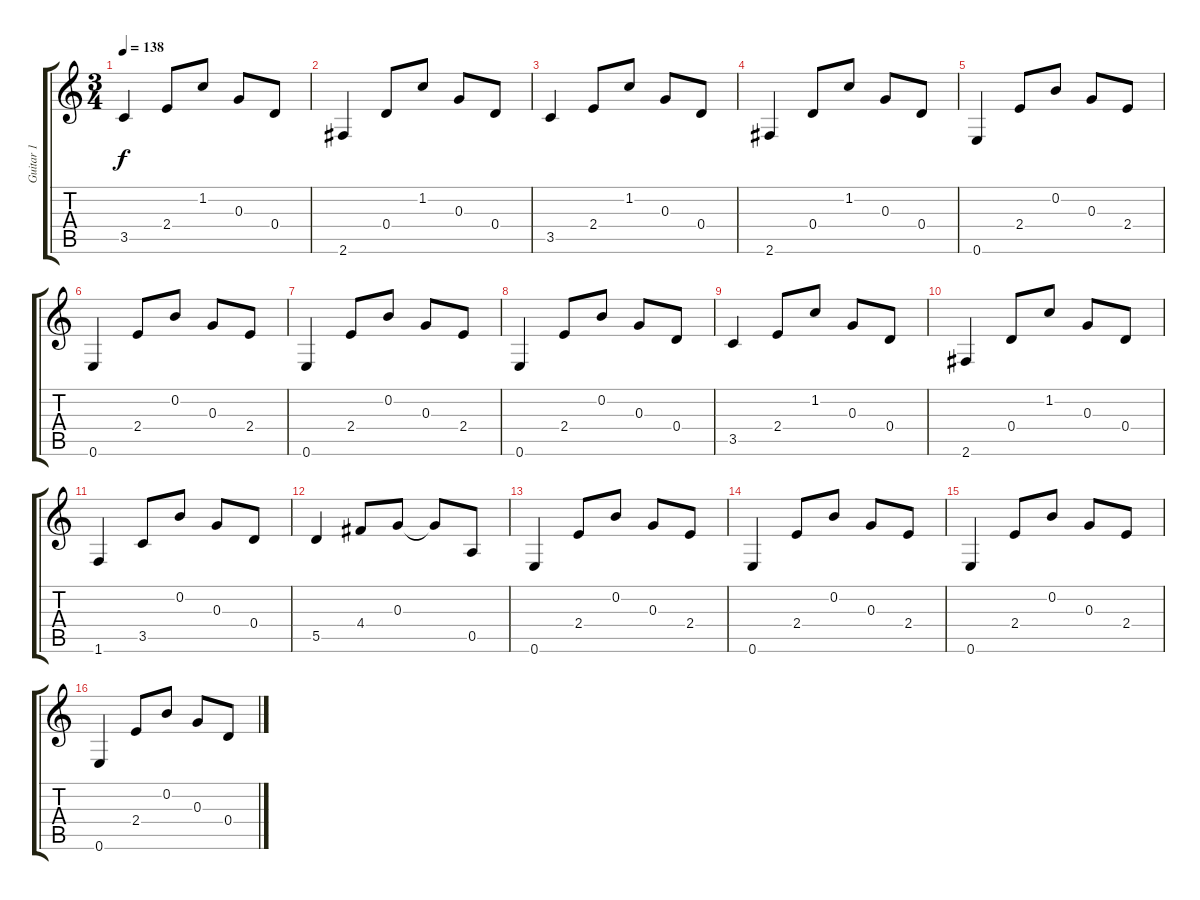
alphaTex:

\track ("Guitar 1" "Guitar 1") {instrument electricguitarclean}
\staff {score tabs}
\tuning (E4 B3 G3 D3 A2 E2) {hide}
\ts (3 4)
\tempo 138
\clef g2
\ks c
3.5.4{dy f} 2.4.8 1.2.8 0.3.8 0.4.8 |
2.6.4 0.4.8 1.2.8 0.3.8 0.4.8 |
3.5.4 2.4.8 1.2.8 0.3.8 0.4.8 |
2.6.4 0.4.8 1.2.8 0.3.8 0.4.8 |
0.6.4 2.4.8 0.2.8 0.3.8 2.4.8 |
0.6.4 2.4.8 0.2.8 0.3.8 2.4.8 |
0.6.4 2.4.8 0.2.8 0.3.8 2.4.8 |
0.6.4 2.4.8 0.2.8 0.3.8 0.4.8 |
3.5.4 2.4.8 1.2.8 0.3.8 0.4.8 |
2.6.4 0.4.8 1.2.8 0.3.8 0.4.8 |
1.6.4 3.5.8 0.2.8 0.3.8 0.4.8 |
5.5.4 4.4.8 0.3.8 0.3{t}.8 0.5.8 |
0.6.4 2.4.8 0.2.8 0.3.8 2.4.8 |
0.6.4 2.4.8 0.2.8 0.3.8 2.4.8 |
0.6.4 2.4.8 0.2.8 0.3.8 2.4.8 |
0.6.4 2.4.8 0.2.8 0.3.8 0.4.8
